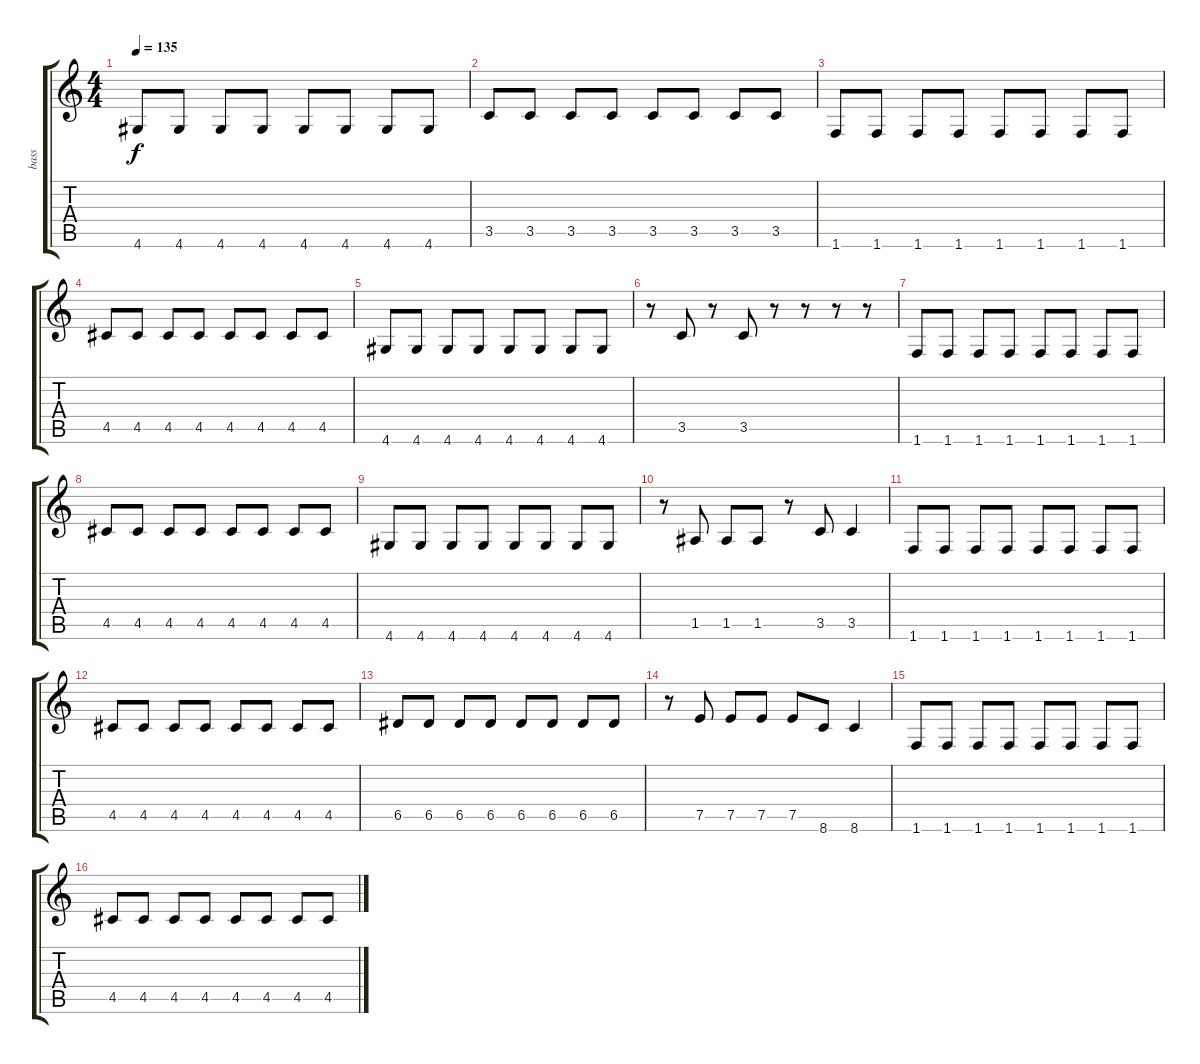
\track ("bass" "bass") {instrument electricbasspick}
\staff {score tabs}
\tuning (E4 B3 G3 D3 A2 E2) {hide}
\ts (4 4)
\tempo 135
\clef g2
\ks c
4.6.8{dy f} 4.6.8 4.6.8 4.6.8 4.6.8 4.6.8 4.6.8 4.6.8 |
3.5.8 3.5.8 3.5.8 3.5.8 3.5.8 3.5.8 3.5.8 3.5.8 |
1.6.8 1.6.8 1.6.8 1.6.8 1.6.8 1.6.8 1.6.8 1.6.8 |
4.5.8 4.5.8 4.5.8 4.5.8 4.5.8 4.5.8 4.5.8 4.5.8 |
4.6.8 4.6.8 4.6.8 4.6.8 4.6.8 4.6.8 4.6.8 4.6.8 |
r.8 3.5.8 r.8 3.5.8 r.8 r.8 r.8 r.8 |
1.6.8 1.6.8 1.6.8 1.6.8 1.6.8 1.6.8 1.6.8 1.6.8 |
4.5.8 4.5.8 4.5.8 4.5.8 4.5.8 4.5.8 4.5.8 4.5.8 |
4.6.8 4.6.8 4.6.8 4.6.8 4.6.8 4.6.8 4.6.8 4.6.8 |
r.8 1.5.8 1.5.8 1.5.8 r.8 3.5.8 3.5.4 |
1.6.8 1.6.8 1.6.8 1.6.8 1.6.8 1.6.8 1.6.8 1.6.8 |
4.5.8 4.5.8 4.5.8 4.5.8 4.5.8 4.5.8 4.5.8 4.5.8 |
6.5.8 6.5.8 6.5.8 6.5.8 6.5.8 6.5.8 6.5.8 6.5.8 |
r.8 7.5.8 7.5.8 7.5.8 7.5.8 8.6.8 8.6.4 |
1.6.8 1.6.8 1.6.8 1.6.8 1.6.8 1.6.8 1.6.8 1.6.8 |
4.5.8 4.5.8 4.5.8 4.5.8 4.5.8 4.5.8 4.5.8 4.5.8
